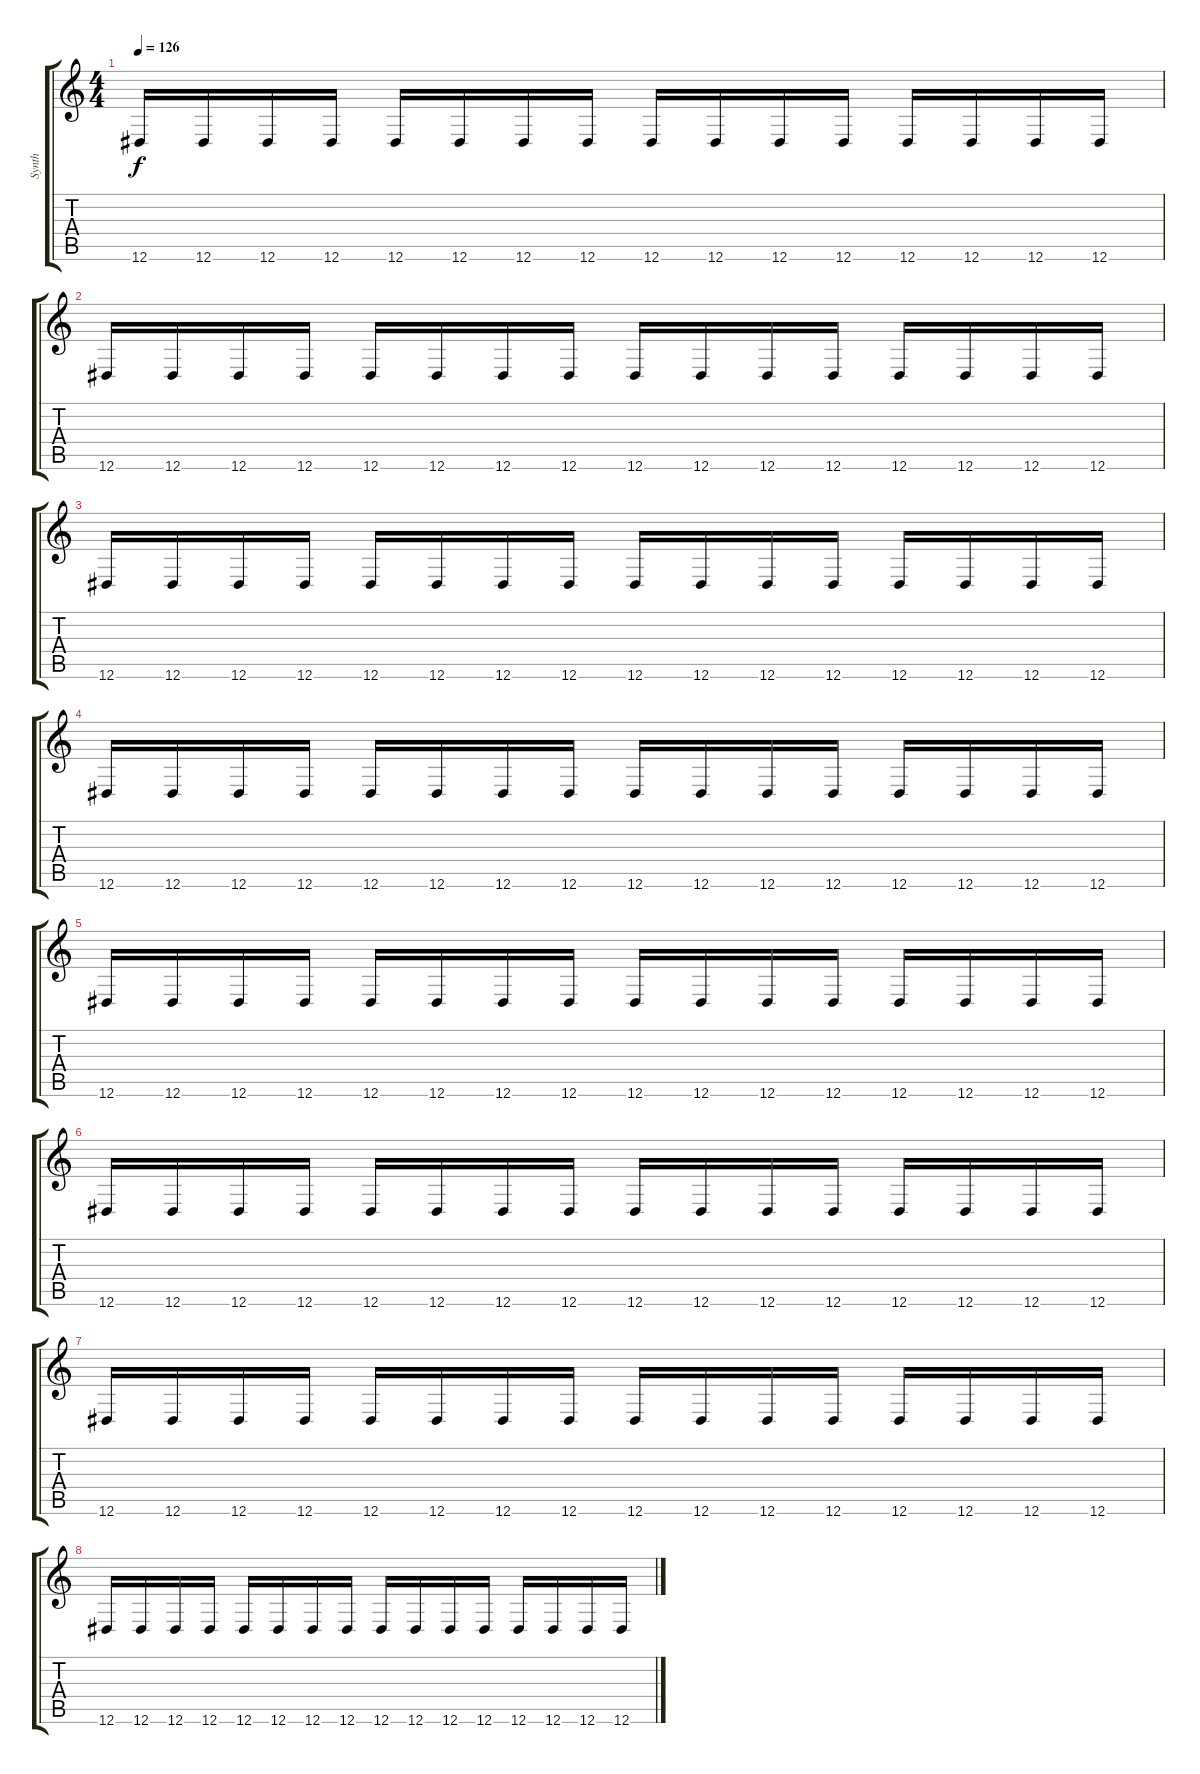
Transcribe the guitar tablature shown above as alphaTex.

\track ("Synth" "Synth") {instrument pad3polysynth}
\staff {score tabs}
\tuning (Eb4 Bb3 Gb3 Db3 Ab2 Eb2) {hide}
\ts (4 4)
\tempo 126
\clef g2
\ks c
12.6.16{dy f} 12.6.16 12.6.16 12.6.16 12.6.16 12.6.16 12.6.16 12.6.16 12.6.16 12.6.16 12.6.16 12.6.16 12.6.16 12.6.16 12.6.16 12.6.16 |
12.6.16 12.6.16 12.6.16 12.6.16 12.6.16 12.6.16 12.6.16 12.6.16 12.6.16 12.6.16 12.6.16 12.6.16 12.6.16 12.6.16 12.6.16 12.6.16 |
12.6.16 12.6.16 12.6.16 12.6.16 12.6.16 12.6.16 12.6.16 12.6.16 12.6.16 12.6.16 12.6.16 12.6.16 12.6.16 12.6.16 12.6.16 12.6.16 |
12.6.16 12.6.16 12.6.16 12.6.16 12.6.16 12.6.16 12.6.16 12.6.16 12.6.16 12.6.16 12.6.16 12.6.16 12.6.16 12.6.16 12.6.16 12.6.16 |
12.6.16 12.6.16 12.6.16 12.6.16 12.6.16 12.6.16 12.6.16 12.6.16 12.6.16 12.6.16 12.6.16 12.6.16 12.6.16 12.6.16 12.6.16 12.6.16 |
12.6.16 12.6.16 12.6.16 12.6.16 12.6.16 12.6.16 12.6.16 12.6.16 12.6.16 12.6.16 12.6.16 12.6.16 12.6.16 12.6.16 12.6.16 12.6.16 |
12.6.16 12.6.16 12.6.16 12.6.16 12.6.16 12.6.16 12.6.16 12.6.16 12.6.16 12.6.16 12.6.16 12.6.16 12.6.16 12.6.16 12.6.16 12.6.16 |
12.6.16 12.6.16 12.6.16 12.6.16 12.6.16 12.6.16 12.6.16 12.6.16 12.6.16 12.6.16 12.6.16 12.6.16 12.6.16 12.6.16 12.6.16 12.6.16
